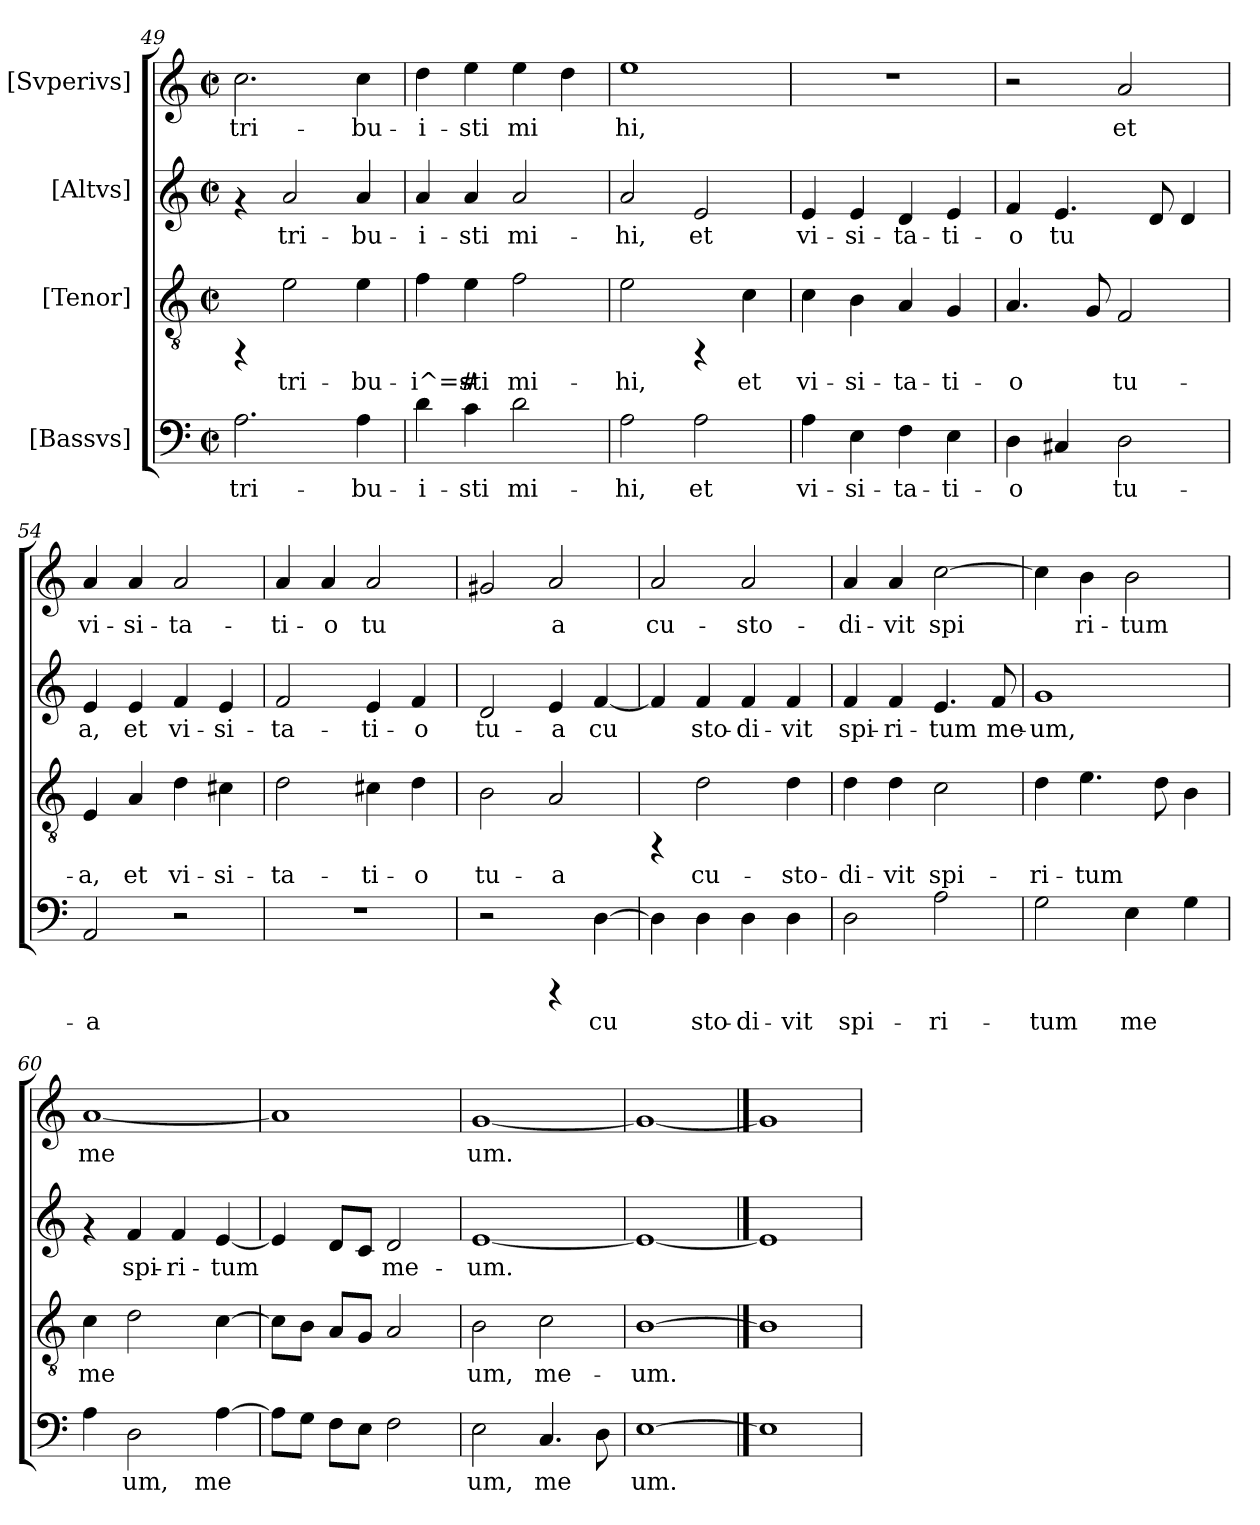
**kern	**text	**kern	**text	**kern	**text	**kern	**text
*part4	*part4	*part3	*part3	*part2	*part2	*part1	*part1
*staff4	*staff4	*staff3	*staff3	*staff2	*staff2	*staff1	*staff1
*I"[Bassvs]	*	*I"[Tenor]	*	*I"[Altvs]	*	*I"[Svperivs]	*
!!LO:LB:g=z
*clefF4	*	*clefGv2	*	*clefG2	*	*clefG2	*
*k[]	*	*k[]	*	*k[]	*	*k[]	*
*C:	*	*C:	*	*C:	*	*C:	*
*M2/2	*	*M2/2	*	*M2/2	*	*M2/2	*
*met(c|)	*	*met(c|)	*	*met(c|)	*	*met(c|)	*
=49	=49	=49	=49	=49	=49	=49	=49
!	!LO:LY:b:cj	!	!	!	!	!	!LO:LY:b:cj
2.A\	tri-	4rFF	.	4rf	.	2.cc\	tri-
!	!	!	!LO:LY:b:cj	!	!LO:LY:b:cj	!	!
.	.	2e\	tri-	2a/	tri-	.	.
!	!LO:LY:b:cj	!	!LO:LY:b:cj	!	!LO:LY:b:cj	!	!LO:LY:b:cj
4A\	-bu-	4e\	-bu-	4a/	-bu-	4cc\	-bu-
=50	=50	=50	=50	=50	=50	=50	=50
!	!LO:LY:b:cj	!	!LO:LY:b:cj	!	!LO:LY:b:cj	!	!LO:LY:b:cj
4d\	-i-	4f\	-i^=#	4a/	-i-	4dd\	-i-
!	!LO:LY:b:cj	!	!LO:LY:b:cj	!	!LO:LY:b:cj	!	!LO:LY:b:cj
4c\	-sti	4e\	sti	4a/	-sti	4ee\	-sti
!	!LO:LY:b:cj	!	!LO:LY:b:cj	!	!LO:LY:b:cj	!	!LO:LY:b:cj
2d\	mi-	2f\	mi-	2a/	mi-	4ee\	mi-
!	!	!	!	!	!	!	!LO:LY:b:cj
.	.	.	.	.	.	4dd\	--
=51	=51	=51	=51	=51	=51	=51	=51
!	!LO:LY:b:cj	!	!LO:LY:b:cj	!	!LO:LY:b:cj	!	!LO:LY:b:cj
2A\	-hi,	2e\	-hi,	2a/	-hi,	1ee	-hi,
!	!LO:LY:b:cj	!	!	!	!LO:LY:b:cj	!	!
2A\	et	4rFF	.	2e/	et	.	.
!	!	!	!LO:LY:b:cj	!	!	!	!
.	.	4c\	et	.	.	.	.
=52	=52	=52	=52	=52	=52	=52	=52
!	!LO:LY:b:cj	!	!LO:LY:b:cj	!	!LO:LY:b:cj	!	!
4A\	vi-	4c\	vi-	4e/	vi-	1r	.
!	!LO:LY:b:cj	!	!LO:LY:b:cj	!	!LO:LY:b:cj	!	!
4E\	-si-	4B\	-si-	4e/	-si-	.	.
!	!LO:LY:b:cj	!	!LO:LY:b:cj	!	!LO:LY:b:cj	!	!
4F\	-ta-	4A/	-ta-	4d/	-ta-	.	.
!	!LO:LY:b:cj	!	!LO:LY:b:cj	!	!LO:LY:b:cj	!	!
4E\	-ti-	4G/	-ti-	4e/	-ti-	.	.
=53	=53	=53	=53	=53	=53	=53	=53
!	!LO:LY:b:cj	!	!LO:LY:b:cj	!	!LO:LY:b:cj	!	!
4D\	-o	4.A/	-o	4f/	-o	2r	.
!	!LO:LY:b:cj	!	!	!	!LO:LY:b:cj	!	!
4C#/	.	.	.	4.e/	tu-	.	.
!	!	!	!LO:LY:b:cj	!	!	!	!
.	.	8G/	.	.	.	.	.
!	!LO:LY:b:cj	!	!LO:LY:b:cj	!	!	!	!LO:LY:b:cj
2D\	tu-	2F/	tu-	.	.	2a/	et
!	!	!	!	!	!LO:LY:b:cj	!	!
.	.	.	.	8d/	--	.	.
!	!	!	!	!	!LO:LY:b:cj	!	!
.	.	.	.	4d/	--	.	.
=54	=54	=54	=54	=54	=54	=54	=54
!	!LO:LY:b:cj	!	!LO:LY:b:cj	!	!LO:LY:b:cj	!	!LO:LY:b:cj
2AA/	-a	4E/	-a,	4e/	-a,	4a/	vi-
!	!	!	!LO:LY:b:cj	!	!LO:LY:b:cj	!	!LO:LY:b:cj
.	.	4A/	et	4e/	et	4a/	-si-
!	!	!	!LO:LY:b:cj	!	!LO:LY:b:cj	!	!LO:LY:b:cj
2r	.	4d\	vi-	4f/	vi-	2a/	-ta-
!	!	!	!LO:LY:b:cj	!	!LO:LY:b:cj	!	!
.	.	4c#\	-si-	4e/	-si-	.	.
=55	=55	=55	=55	=55	=55	=55	=55
!	!	!	!LO:LY:b:cj	!	!LO:LY:b:cj	!	!LO:LY:b:cj
1r	.	2d\	-ta-	2f/	-ta-	4a/	-ti-
!	!	!	!	!	!	!	!LO:LY:b:cj
.	.	.	.	.	.	4a/	-o
!	!	!	!LO:LY:b:cj	!	!LO:LY:b:cj	!	!LO:LY:b:cj
.	.	4c#\	-ti-	4e/	-ti-	2a/	tu-
!	!	!	!LO:LY:b:cj	!	!LO:LY:b:cj	!	!
.	.	4d\	-o	4f/	-o	.	.
!!LO:PB:g=z
=56	=56	=56	=56	=56	=56	=56	=56
!	!	!	!LO:LY:b:cj	!	!LO:LY:b:cj	!	!LO:LY:b:cj
2r	.	2B\	tu-	2d/	tu-	2g#/	--
!	!	!	!LO:LY:b:cj	!	!LO:LY:b:cj	!	!LO:LY:b:cj
4rCCC	.	2A/	-a	4e/	-a	2a/	-a
!	!LO:LY:b:cj	!	!	!	!LO:LY:b:cj	!	!
[>4D\	cu-	.	.	[<4f/	cu-	.	.
=57	=57	=57	=57	=57	=57	=57	=57
!	!LO:LY:b:cj	!	!	!	!LO:LY:b:cj	!	!LO:LY:b:cj
4D\]	--	4rFF	.	4f/]	--	2a/	cu-
!	!LO:LY:b:cj	!	!LO:LY:b:cj	!	!LO:LY:b:cj	!	!
4D\	-sto-	2d\	cu-	4f/	-sto-	.	.
!	!LO:LY:b:cj	!	!	!	!LO:LY:b:cj	!	!LO:LY:b:cj
4D\	-di-	.	.	4f/	-di-	2a/	-sto-
!	!LO:LY:b:cj	!	!LO:LY:b:cj	!	!LO:LY:b:cj	!	!
4D\	-vit	4d\	-sto-	4f/	-vit	.	.
=58	=58	=58	=58	=58	=58	=58	=58
!	!LO:LY:b:cj	!	!LO:LY:b:cj	!	!LO:LY:b:cj	!	!LO:LY:b:cj
2D\	spi-	4d\	-di-	4f/	spi-	4a/	-di-
!	!	!	!LO:LY:b:cj	!	!LO:LY:b:cj	!	!LO:LY:b:cj
.	.	4d\	-vit	4f/	-ri-	4a/	-vit
!	!LO:LY:b:cj	!	!LO:LY:b:cj	!	!LO:LY:b:cj	!	!LO:LY:b:cj
2A\	-ri-	2c\	spi-	4.e/	-tum	[>2cc\	spi-
!	!	!	!	!	!LO:LY:b:cj	!	!
.	.	.	.	8f/	me-	.	.
=59	=59	=59	=59	=59	=59	=59	=59
!	!LO:LY:b:cj	!	!LO:LY:b:cj	!	!LO:LY:b:cj	!	!LO:LY:b:cj
2G\	-tum	4d\	-ri-	1g	-um,	4cc\]	--
!	!	!	!LO:LY:b:cj	!	!	!	!LO:LY:b:cj
.	.	4.e\	-tum	.	.	4b\	-ri-
!	!LO:LY:b:cj	!	!	!	!	!	!LO:LY:b:cj
4E\	me-	.	.	.	.	2b\	-tum
!	!	!	!LO:LY:b:cj	!	!	!	!
.	.	8d\	.	.	.	.	.
!	!LO:LY:b:cj	!	!LO:LY:b:cj	!	!	!	!
4G\	--	4B\	.	.	.	.	.
=60	=60	=60	=60	=60	=60	=60	=60
!	!LO:LY:b:cj	!	!LO:LY:b:cj	!	!	!	!LO:LY:b:cj
4A\	--	4c\	me-	4rf	.	[<1a	me-
!	!LO:LY:b:cj	!	!LO:LY:b:cj	!	!LO:LY:b:cj	!	!
2D\	-um,	2d\	--	4f/	spi-	.	.
!	!	!	!	!	!LO:LY:b:cj	!	!
.	.	.	.	4f/	-ri-	.	.
!	!LO:LY:b:cj	!	!LO:LY:b:cj	!	!LO:LY:b:cj	!	!
[>4A\	me-	[>4c\	--	[<4e/	-tum	.	.
=61	=61	=61	=61	=61	=61	=61	=61
!	!LO:LY:b:cj	!	!LO:LY:b:cj	!	!LO:LY:b:cj	!	!LO:LY:b:cj
8A\L]	--	8c\L]	--	4e/]	.	1a]	--
!	!LO:LY:b:cj	!	!LO:LY:b:cj	!	!	!	!
8G\J	--	8B\J	--	.	.	.	.
!	!LO:LY:b:cj	!	!LO:LY:b:cj	!	!LO:LY:b:cj	!	!
8F\L	--	8A/L	--	8d/L	.	.	.
!	!LO:LY:b:cj	!	!LO:LY:b:cj	!	!LO:LY:b:cj	!	!
8E\J	--	8G/J	--	8c/J	.	.	.
!	!LO:LY:b:cj	!	!LO:LY:b:cj	!	!LO:LY:b:cj	!	!
2F\	--	2A/	--	2d/	me-	.	.
=62	=62	=62	=62	=62	=62	=62	=62
!	!LO:LY:b:cj	!	!LO:LY:b:cj	!	!LO:LY:b:cj	!	!LO:LY:b:cj
2E\	-um,	2B\	-um,	[<1e	-um.	[<1g	-um.
!	!LO:LY:b:cj	!	!LO:LY:b:cj	!	!	!	!
4.C/	me-	2c\	me-	.	.	.	.
!	!LO:LY:b:cj	!	!	!	!	!	!
8D\	--	.	.	.	.	.	.
=63	=63	=63	=63	=63	=63	=63	=63
!	!LO:LY:b:cj	!	!LO:LY:b:cj	!	!LO:LY:b:cj	!	!LO:LY:b:cj
[1E	-um.	[1B	-um.	1e_	.	1g_	.
==64	==64	==64	==64	==64	==64	==64	==64
1E]	.	1B]	.	1e]	.	1g]	.
=	=	=	=	=	=	=	=
*-	*-	*-	*-	*-	*-	*-	*-
